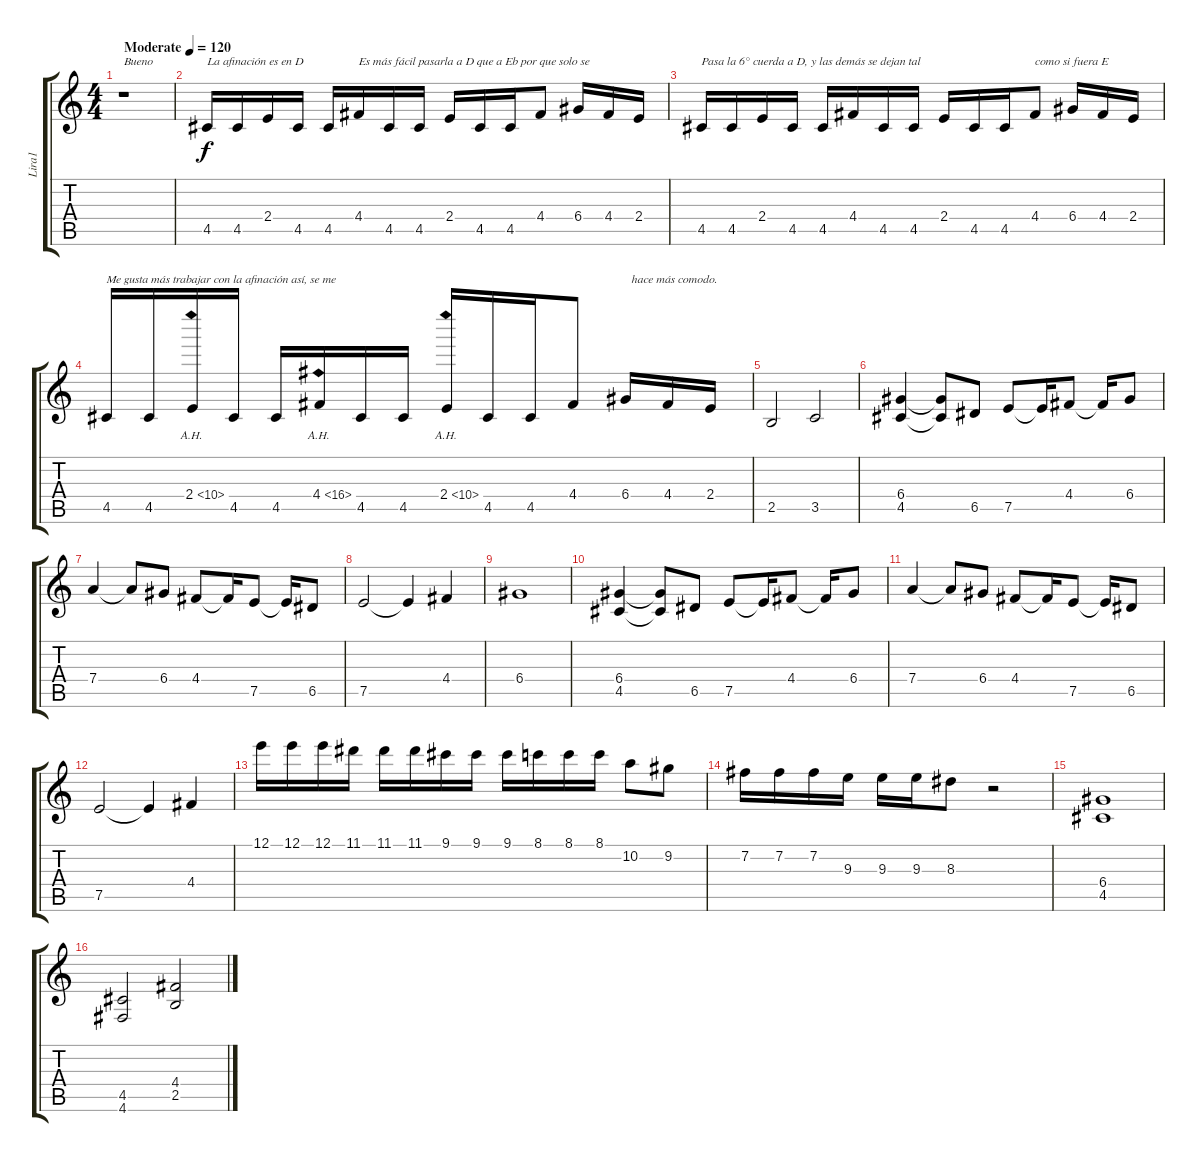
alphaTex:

\track ("Lira1" "Lira1") {instrument distortionguitar}
\staff {score tabs}
\tuning (E4 B3 G3 D3 A2 D2) {hide}
\ts (4 4)
\tempo (120 "Moderate")
\clef g2
\ks c
r.1{txt "Bueno" dy f instrument distortionguitar} |
4.5.16{txt "La afinación es en D"} 4.5.16 2.4.16 4.5.16 4.5.16 4.4.16{txt "Es más fácil pasarla a D que a Eb por que solo se"} 4.5.16 4.5.16 2.4.16 4.5.16 4.5.16 4.4.8 6.4.16 4.4.16 2.4.16 |
4.5.16{txt "Pasa la 6° cuerda a D, y las demás se dejan tal"} 4.5.16 2.4.16 4.5.16 4.5.16 4.4.16 4.5.16 4.5.16 2.4.16 4.5.16 4.5.16 4.4.8{txt "como si fuera E"} 6.4.16 4.4.16 2.4.16 |
4.5.16{txt "Me gusta más trabajar con la afinación así, se me"} 4.5.16 2.4{ah 8}.16 4.5.16 4.5.16 4.4{ah 12}.16 4.5.16 4.5.16 2.4{ah 8}.16 4.5.16 4.5.16 4.4.8 6.4.16{txt "  hace más comodo."} 4.4.16 2.4.16 |
2.5.2 3.5.2 |
(6.4 4.5).4 (6.4{t} 4.5{t}).8 6.5.8 7.5.8 7.5{t}.16 4.4.8 4.4{t}.16 6.4.8 |
7.4.4 7.4{t}.8 6.4.8 4.4.8 4.4{t}.16 7.5.8 7.5{t}.16 6.5.8 |
7.5.2 7.5{t}.4 4.4.4 |
6.4.1 |
(6.4 4.5).4 (6.4{t} 4.5{t}).8 6.5.8 7.5.8 7.5{t}.16 4.4.8 4.4{t}.16 6.4.8 |
7.4.4 7.4{t}.8 6.4.8 4.4.8 4.4{t}.16 7.5.8 7.5{t}.16 6.5.8 |
7.5.2 7.5{t}.4 4.4.4 |
12.1.16{instrument distortionguitar} 12.1.16 12.1.16 11.1.16 11.1.16 11.1.16 9.1.16 9.1.16 9.1.16 8.1.16 8.1.16 8.1.16 10.2.8 9.2.8 |
7.2.16 7.2.16 7.2.16 9.3.16 9.3.16 9.3.16 8.3.8 r.2 |
(6.4 4.5).1{instrument distortionguitar} |
(4.5 4.6).2 (4.4 2.5).2
